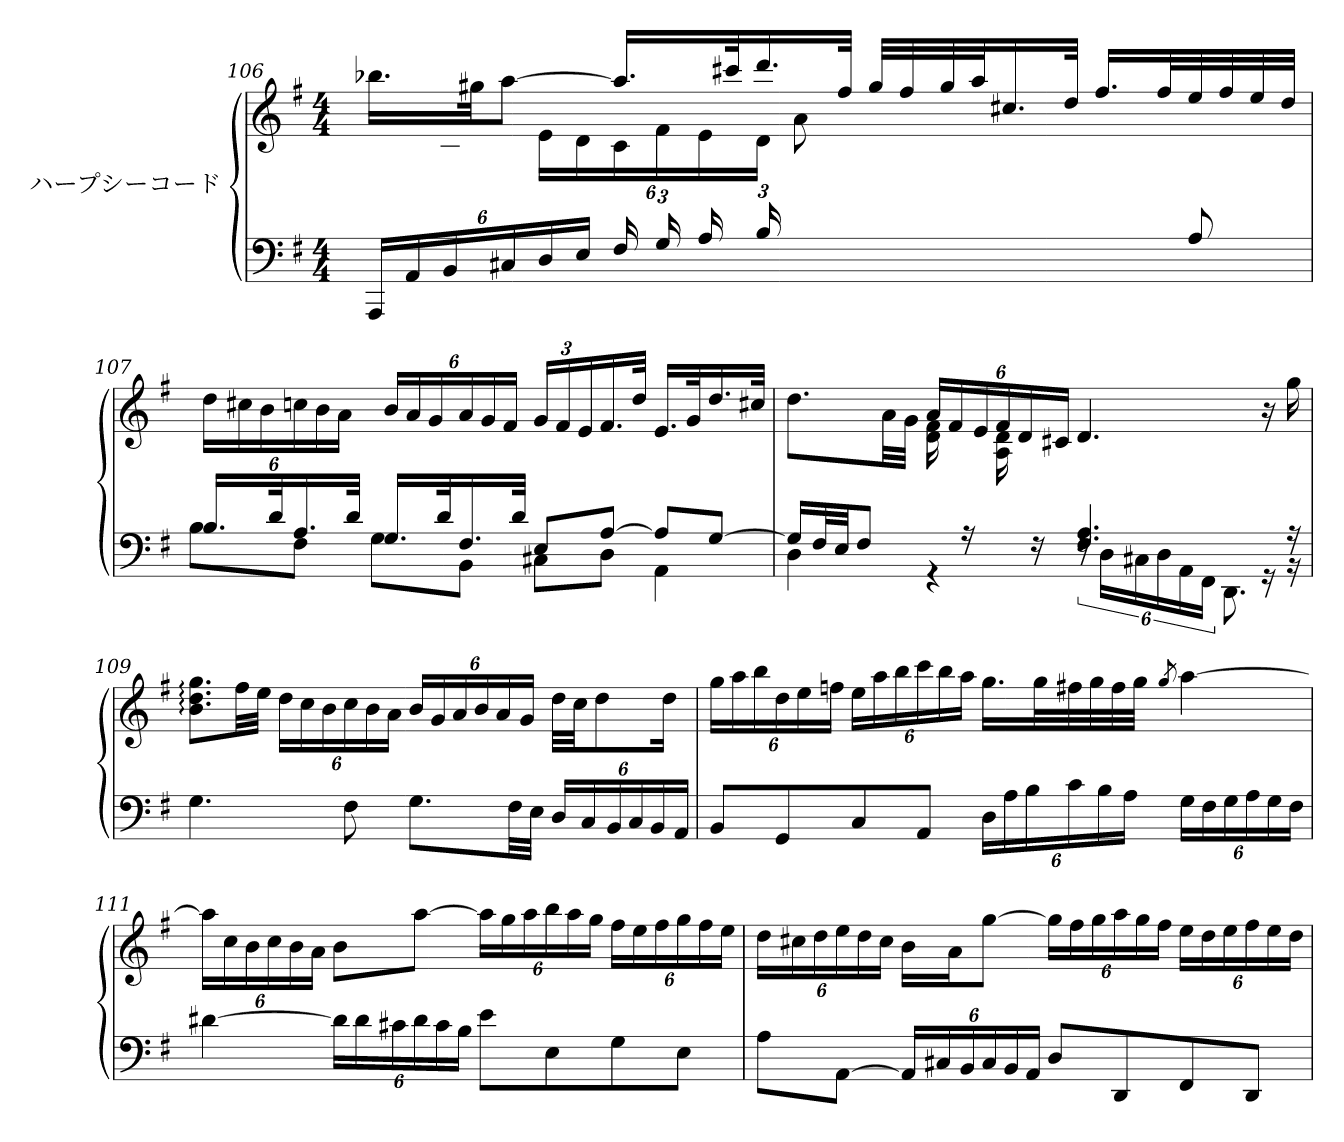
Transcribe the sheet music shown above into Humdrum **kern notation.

**kern	**kern
*part1	*part1
*staff2	*staff1
*I"ハープシーコード	*
!!LO:LB:g=z
*clefF4	*clefG2
*k[f#]	*k[f#]
*M4/4	*M4/4
*Xbrackettup	*
=106	=106
*	*^
24AAA/LL	16.bb-X\LL	12%5ryy
24AA/	.	.
24BB/	.	.
.	32gg#X\JK	.
24C#X/	[8aa\J	.
24D/	.	.
24E/JJ	.	.
24F#/LL	16.aa/LL]	.
24G/	.	.
24A/	.	.
.	32ccc#X/K	.
24B/	16.ddd/	.
24%11ryy	.	24c#X\
.	.	24d\JJ
.	32ff#/JJk	.
*	*	*Xbrackettup
.	32gg#/LLL	24e\LL
.	32ff#/	.
.	.	24d\
.	32gg#/	.
.	.	24c#\
.	32aa/J	.
.	16.cc#X/	24f#\
.	.	24e\
.	.	24d\JJ
.	32dd/JJk	.
.	16.ff#/LL	8a\L
.	32ff#/L	.
8A/J	32ee/	8ryy
.	32ff#/	.
.	32ee/	.
.	32dd/JJJ	.
*	*v	*v
!!LO:LB:g=z
=107	=107
*^	*
16.B/LL	8B\L	24dd\LL
.	.	24cc#X\
.	.	24b\
32d/K	.	.
16.A/	8F#\J	24ccn\
.	.	24b\
.	.	24a\JJ
32d/JJk	.	.
16.G/LL	8G\L	24b/LL
.	.	24a/
.	.	24g/
32d/K	.	.
16.F#/	8BB\J	24a/
.	.	24g/
.	.	24f#/JJ
32d/JJk	.	.
8E/L	8C#X\L	24g/LL
.	.	24f#/
.	.	24e/
[8A/J	8D\J	16.f#/
.	.	32dd/JJk
8A/L]	4AA\	16.e/LL
.	.	32g/K
[8G/J	.	16.dd/
.	.	32cc#X/JJk
!!LO:LB:g=z
=108	=108	=108
*	*	*^
16G/LL]	4D\	8.dd\L	4ryy
32F#/L	.	.	.
32E/JJ	.	.	.
8F#/J	.	.	.
.	.	32a\LL	.
.	.	32g\JJJ	.
16ryy	4r	24a/LL	16d\ 16f#\
.	.	24f#/	.
16rA	.	.	16ryy
.	.	24e/	.
16ryy	.	24f#/	16A\ 16d\
.	.	24d/	.
16rF	.	.	2ryy
.	.	24c#X/JJ	.
*	*brackettup	*	*
4.F#/ 4.A/	24rF	4.d/	.
.	24D\LL	.	.
.	24C#X\	.	.
*	*Xbrackettup	*	*
.	24D\	.	.
.	24AA\	.	.
.	24FF#\JJ	.	.
.	8.DD\	.	.
16rGG	.	16r	.
16r	16rBB	16gg\	16ryy
*v	*v	*	*
*	*v	*v
!!LO:PB:g=z
=109	=109
4.G\	8.b\: 8.dd\: 8.gg\:L
.	32ff#\LL
.	32ee\JJJ
.	24dd\LL
.	24cc\
.	24b\
8F#\	24cc\
.	24b\
.	24a\JJ
8.G\L	24b/LL
.	24g/
.	24a/
.	24b/
.	24a/
32F#\LL	.
.	24g/JJ
32E\JJJ	.
24D/LL	32dd\LLL
.	32cc\JJ
24C/	.
.	8dd\
24BB/	.
24C/	.
24BB/	.
.	16dd\Jk
24AA/JJ	.
!!LO:LB:g=z
=110	=110
8BB/L	24gg\LL
.	24aa\
.	24bb\
8GG/	24dd\
.	24ee\
.	24ffn\JJ
8C/	24ee\LL
.	24aa\
.	24bb\
8AA/J	24ccc\
.	24bb\
.	24aa\JJ
24D\LL	16.gg\LL
24A\	.
24B\	.
.	32gg\L
24c\	32ff#X\
.	32gg\
24B\	.
.	32ff#\
24A\JJ	.
.	32gg\JJJ
.	8qgg/
24G\LL	[4aa\
24F#\	.
24G\	.
24A\	.
24G\	.
24F#\JJ	.
!!LO:LB:g=z
=111	=111
[4d#X\	24aa\LL]
.	24cc\
.	24b\
.	24cc\
.	24b\
.	24a\JJ
24d#\LL]	8b\L
24d#\	.
24c#X\	.
24d#\	[8aa\J
24c#\	.
24B\JJ	.
8e\L	24aa\LL]
.	24gg\
.	24aa\
8E\	24bb\
.	24aa\
.	24gg\JJ
8G\	24ff#\LL
.	24ee\
.	24ff#\
8E\J	24gg\
.	24ff#\
.	24ee\JJ
!!LO:LB:g=z
=112	=112
8A\L	24dd\LL
.	24cc#X\
.	24dd\
[8AA\J	24ee\
.	24dd\
.	24cc#\JJ
24AA/LL]	16b\LL
24C#X/	.
.	16a\J
24BB/	.
24C#/	[8gg\J
24BB/	.
24AA/JJ	.
8D/L	24gg\LL]
.	24ff#\
.	24gg\
8DD/	24aa\
.	24gg\
.	24ff#\JJ
8FF#/	24ee\LL
.	24dd\
.	24ee\
8DD/J	24ff#\
.	24ee\
.	24dd\JJ
=	=
*-	*-
